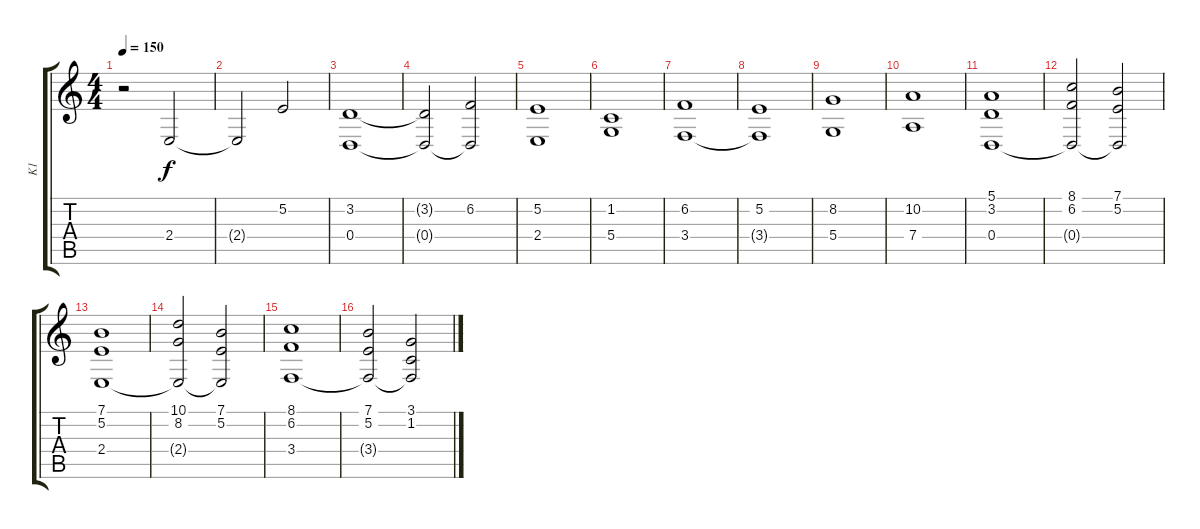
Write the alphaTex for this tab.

\track ("K1" "K1") {instrument stringensemble2}
\staff {score tabs}
\tuning (E4 B3 G3 D3 A2 D2) {hide}
\ts (4 4)
\tempo 150
\clef g2
\ks c
r.2{dy f} 2.4.2 |
2.4{t}.2 5.2.2 |
(3.2 0.4).1 |
(3.2{t} 0.4{t}).2 (6.2 0.4{t}).2 |
(5.2 2.4).1 |
(1.2 5.4).1 |
(6.2 3.4).1 |
(5.2 3.4{t}).1 |
(8.2 5.4).1 |
(10.2 7.4).1 |
(5.1 3.2 0.4).1 |
(8.1 6.2 0.4{t}).2 (7.1 5.2 0.4{t}).2 |
(7.1 5.2 2.4).1 |
(10.1 8.2 2.4{t}).2 (7.1 5.2 2.4{t}).2 |
(8.1 6.2 3.4).1 |
(7.1 5.2 3.4{t}).2 (3.1 1.2 3.4{t}).2
